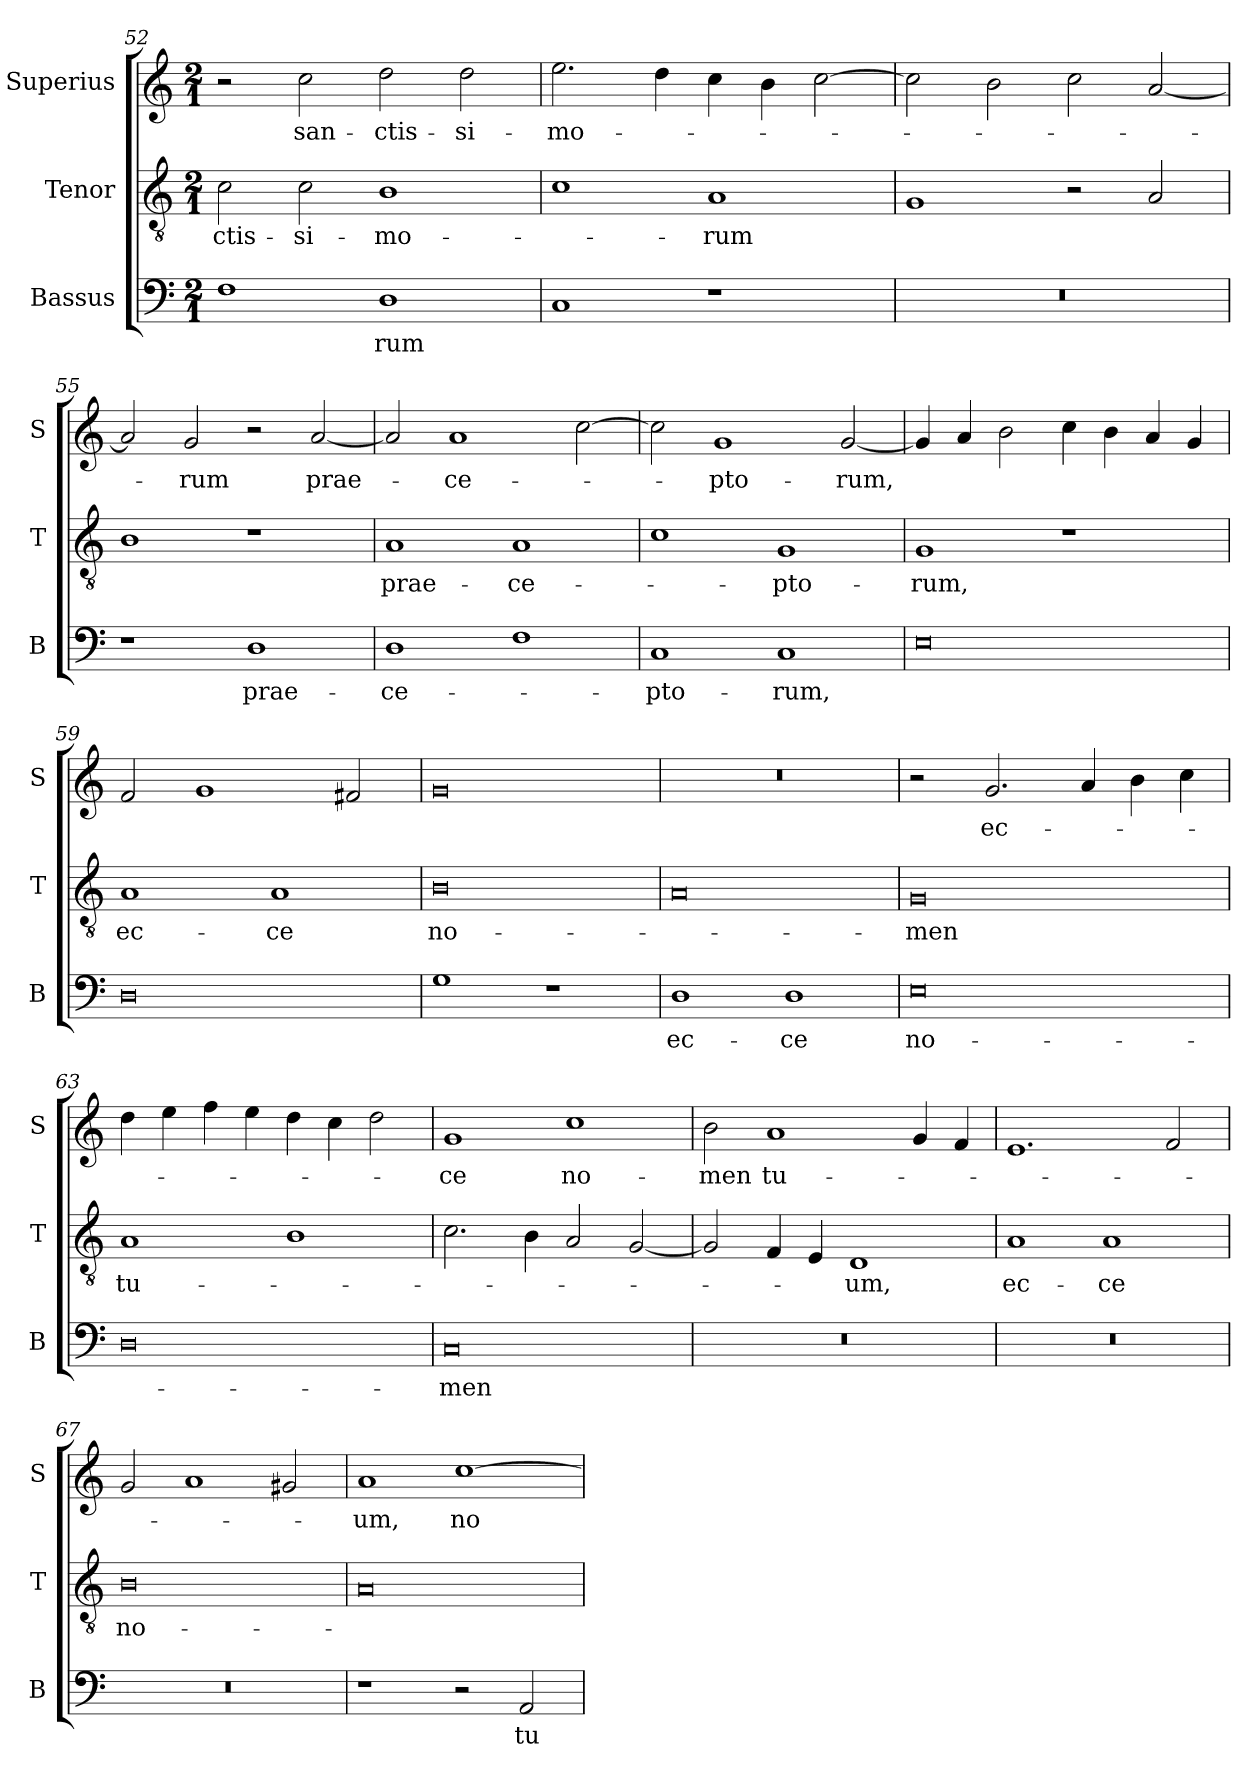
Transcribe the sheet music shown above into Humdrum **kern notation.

**kern	**text	**kern	**text	**kern	**text
*part3	*part3	*part2	*part2	*part1	*part1
*staff3	*staff3	*staff2	*staff2	*staff1	*staff1
*I"Bassus	*	*I"Tenor	*	*I"Superius	*
*I'B	*	*I'T	*	*I'S	*
*clefF4	*	*clefGv2	*	*clefG2	*
*k[]	*	*k[]	*	*k[]	*
*M2/1	*	*M2/1	*	*M2/1	*
=52	=52	=52	=52	=52	=52
1F	.	2c	-ctis-	2r	.
.	.	2c	-si-	2cc	san-
1D	-rum	1B	-mo-	2dd	-ctis-
.	.	.	.	2dd	-si-
=53	=53	=53	=53	=53	=53
1C	.	1c	.	2.ee	-mo-
.	.	.	.	4dd	.
1r	.	1A	-rum	4cc	.
.	.	.	.	4b	.
.	.	.	.	[2cc	.
=54	=54	=54	=54	=54	=54
0r	.	1G	.	2cc]	.
.	.	.	.	2b	.
.	.	2r	.	2cc	.
.	.	2A	.	[2a	.
=55	=55	=55	=55	=55	=55
1r	.	1B	.	2a]	.
.	.	.	.	2g	-rum
1D	prae-	1r	.	2r	.
.	.	.	.	[2a	prae-
=56	=56	=56	=56	=56	=56
1D	-ce-	1A	prae-	2a]	.
.	.	.	.	1a	-ce-
1F	.	1A	-ce-	.	.
.	.	.	.	[2cc	.
=57	=57	=57	=57	=57	=57
1C	-pto-	1c	.	2cc]	.
.	.	.	.	1g	-pto-
1C	-rum,	1G	-pto-	.	.
.	.	.	.	[2g	-rum,
=58	=58	=58	=58	=58	=58
0E	.	1G	-rum,	4g]	.
.	.	.	.	4a	.
.	.	.	.	2b	.
.	.	1r	.	4cc	.
.	.	.	.	4b	.
.	.	.	.	4a	.
.	.	.	.	4g	.
=59	=59	=59	=59	=59	=59
0D	.	1A	ec-	2f	.
.	.	.	.	1g	.
.	.	1A	-ce	.	.
.	.	.	.	2f#X	.
=60	=60	=60	=60	=60	=60
1G	.	0B	no-	0g	.
1r	.	.	.	.	.
=61	=61	=61	=61	=61	=61
1D	ec-	0A	.	0r	.
1D	-ce	.	.	.	.
=62	=62	=62	=62	=62	=62
0E	no-	0G	-men	2r	.
.	.	.	.	2.g	ec-
.	.	.	.	4a	.
.	.	.	.	4b	.
.	.	.	.	4cc	.
=63	=63	=63	=63	=63	=63
0D	.	1A	tu-	4dd	.
.	.	.	.	4ee	.
.	.	.	.	4ff	.
.	.	.	.	4ee	.
.	.	1B	.	4dd	.
.	.	.	.	4cc	.
.	.	.	.	2dd	.
=64	=64	=64	=64	=64	=64
0C	-men	2.c	.	1g	-ce
.	.	4B	.	.	.
.	.	2A	.	1cc	no-
.	.	[2G	.	.	.
=65	=65	=65	=65	=65	=65
0r	.	2G]	.	2b	-men
.	.	4F	.	1a	tu-
.	.	4E	.	.	.
.	.	1D	-um,	.	.
.	.	.	.	4g	.
.	.	.	.	4f	.
=66	=66	=66	=66	=66	=66
0r	.	1A	ec-	1.e	.
.	.	1A	-ce	.	.
.	.	.	.	2f	.
=67	=67	=67	=67	=67	=67
0r	.	0B	no-	2g	.
.	.	.	.	1a	.
.	.	.	.	2g#X	.
=68	=68	=68	=68	=68	=68
1r	.	0A	.	1a	-um,
2r	.	.	.	[1cc	no-
2AA	tu-	.	.	.	.
=	=	=	=	=	=
*-	*-	*-	*-	*-	*-
